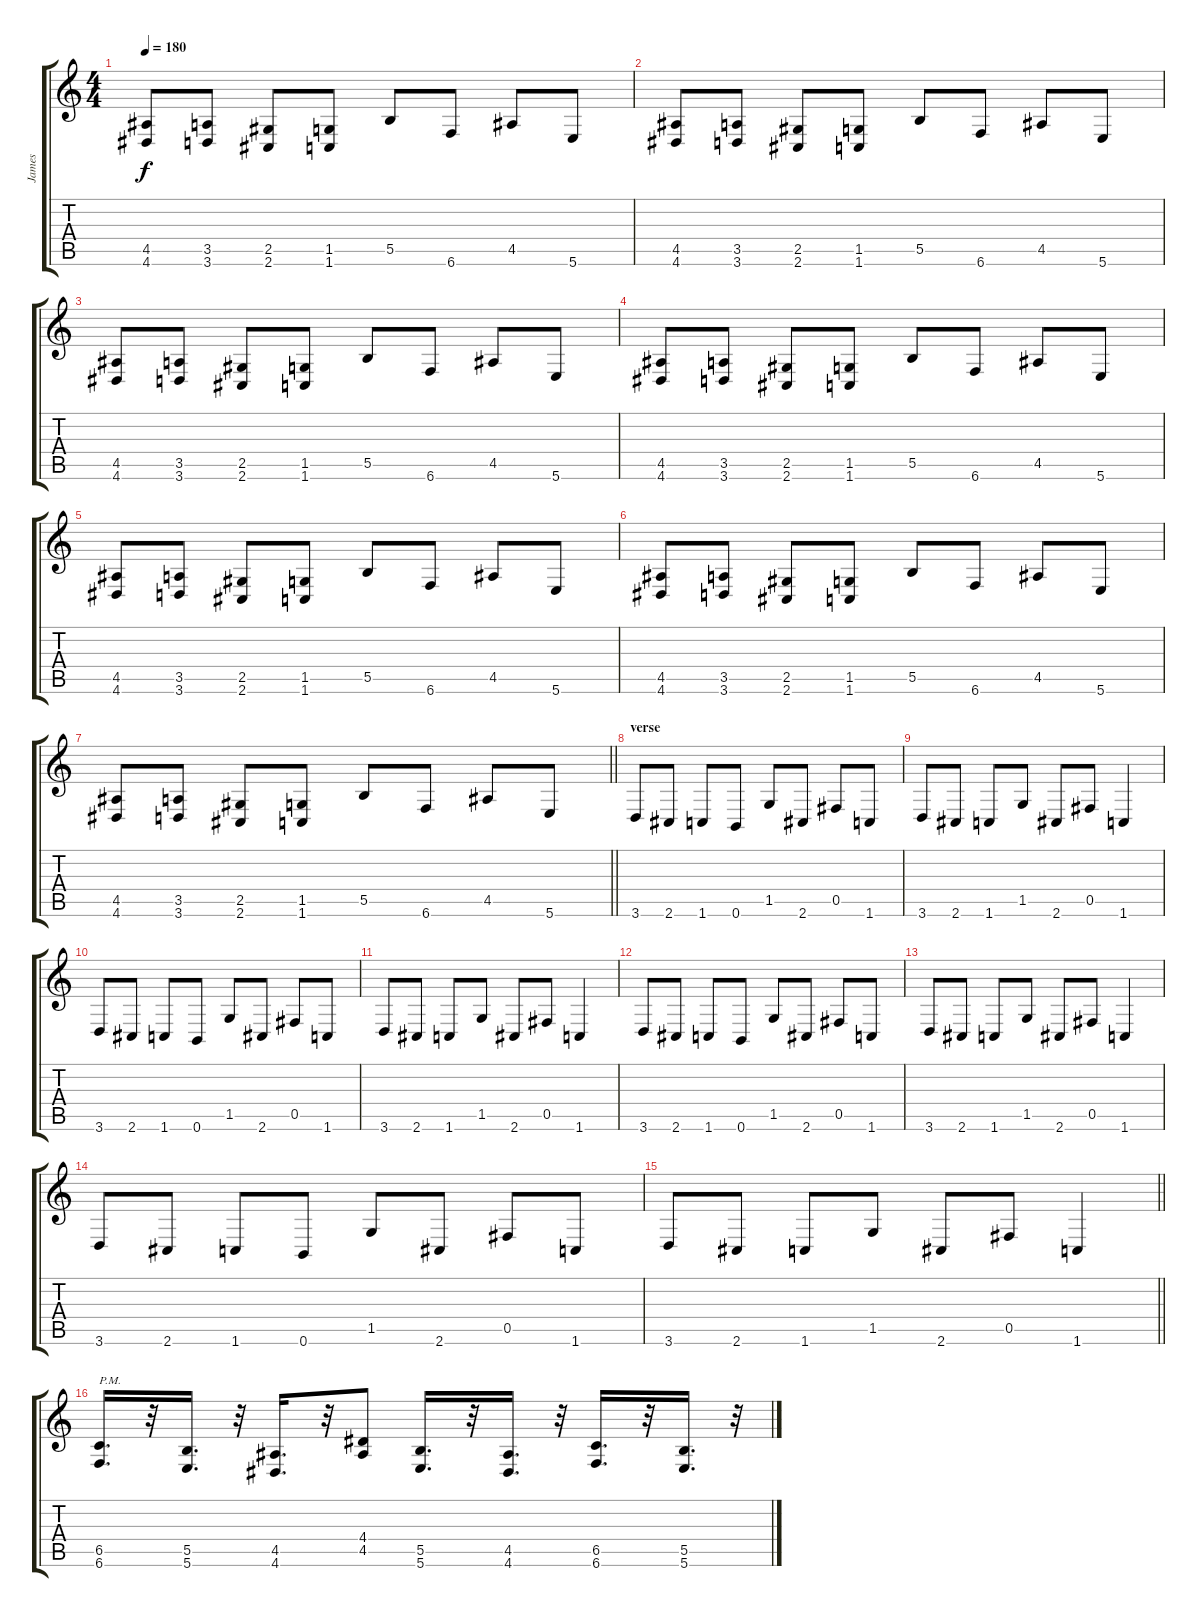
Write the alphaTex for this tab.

\track ("James" "James") {instrument distortionguitar}
\staff {score tabs}
\tuning (Db4 Ab3 E3 B2 Gb2 B1) {hide}
\ts (4 4)
\tempo 180
\clef g2
\ks c
(4.5 4.6).8{dy f} (3.5 3.6).8 (2.5 2.6).8 (1.5 1.6).8 5.5.8 6.6.8 4.5.8 5.6.8 |
(4.5 4.6).8 (3.5 3.6).8 (2.5 2.6).8 (1.5 1.6).8 5.5.8 6.6.8 4.5.8 5.6.8 |
(4.5 4.6).8 (3.5 3.6).8 (2.5 2.6).8 (1.5 1.6).8 5.5.8 6.6.8 4.5.8 5.6.8 |
(4.5 4.6).8 (3.5 3.6).8 (2.5 2.6).8 (1.5 1.6).8 5.5.8 6.6.8 4.5.8 5.6.8 |
(4.5 4.6).8 (3.5 3.6).8 (2.5 2.6).8 (1.5 1.6).8 5.5.8 6.6.8 4.5.8 5.6.8 |
(4.5 4.6).8 (3.5 3.6).8 (2.5 2.6).8 (1.5 1.6).8 5.5.8 6.6.8 4.5.8 5.6.8 |
\barLineRight lightlight
(4.5 4.6).8 (3.5 3.6).8 (2.5 2.6).8 (1.5 1.6).8 5.5.8 6.6.8 4.5.8 5.6.8 |
\section ("" "verse")
3.6.8 2.6.8 1.6.8 0.6.8 1.5.8 2.6.8 0.5.8 1.6.8 |
3.6.8 2.6.8 1.6.8 1.5.8 2.6.8 0.5.8 1.6.4 |
3.6.8 2.6.8 1.6.8 0.6.8 1.5.8 2.6.8 0.5.8 1.6.8 |
3.6.8 2.6.8 1.6.8 1.5.8 2.6.8 0.5.8 1.6.4 |
3.6.8 2.6.8 1.6.8 0.6.8 1.5.8 2.6.8 0.5.8 1.6.8 |
3.6.8 2.6.8 1.6.8 1.5.8 2.6.8 0.5.8 1.6.4 |
3.6.8 2.6.8 1.6.8 0.6.8 1.5.8 2.6.8 0.5.8 1.6.8 |
\barLineRight lightlight
3.6.8 2.6.8 1.6.8 1.5.8 2.6.8 0.5.8 1.6.4 |
\section ("" "")
(6.5 6.6).16{d txt "P.M."} r.32 (5.5 5.6).16{d} r.32 (4.5 4.6).16{d} r.32 (4.4 4.5).8 (5.5 5.6).16{d} r.32 (4.5 4.6).16{d} r.32 (6.5 6.6).16{d} r.32 (5.5 5.6).16{d} r.32
